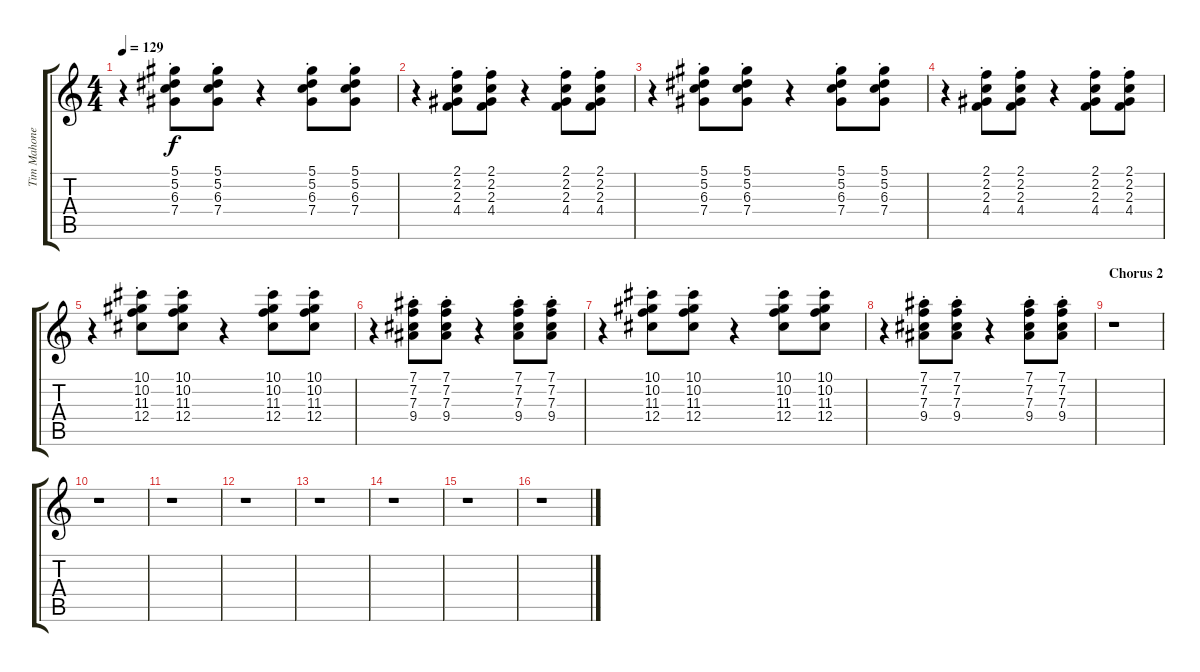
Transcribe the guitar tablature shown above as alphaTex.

\track ("Tim Mahoney - Lead" "Tim Mahone") {instrument acousticguitarsteel}
\staff {score tabs}
\tuning (Eb4 Bb3 Gb3 Db3 Ab2 Eb2) {hide}
\ts (4 4)
\tempo 129
\clef g2
\ks c
r.4{dy f} (5.1{st} 5.2{st} 6.3{st} 7.4{st}).8 (5.1{st} 5.2{st} 6.3{st} 7.4{st}).8 r.4 (5.1{st} 5.2{st} 6.3{st} 7.4{st}).8 (5.1{st} 5.2{st} 6.3{st} 7.4{st}).8 |
r.4 (2.1{st} 2.2{st} 2.3{st} 4.4{st}).8 (2.1{st} 2.2{st} 2.3{st} 4.4{st}).8 r.4 (2.1{st} 2.2{st} 2.3{st} 4.4{st}).8 (2.1{st} 2.2{st} 2.3{st} 4.4{st}).8 |
r.4 (5.1{st} 5.2{st} 6.3{st} 7.4{st}).8 (5.1{st} 5.2{st} 6.3{st} 7.4{st}).8 r.4 (5.1{st} 5.2{st} 6.3{st} 7.4{st}).8 (5.1{st} 5.2{st} 6.3{st} 7.4{st}).8 |
r.4 (2.1{st} 2.2{st} 2.3{st} 4.4{st}).8 (2.1{st} 2.2{st} 2.3{st} 4.4{st}).8 r.4 (2.1{st} 2.2{st} 2.3{st} 4.4{st}).8 (2.1{st} 2.2{st} 2.3{st} 4.4{st}).8 |
r.4 (10.1{st} 10.2{st} 11.3{st} 12.4{st}).8 (10.1{st} 10.2{st} 11.3{st} 12.4{st}).8 r.4 (10.1{st} 10.2{st} 11.3{st} 12.4{st}).8 (10.1{st} 10.2{st} 11.3{st} 12.4{st}).8 |
r.4 (7.1{st} 7.2{st} 7.3{st} 9.4{st}).8 (7.1{st} 7.2{st} 7.3{st} 9.4{st}).8 r.4 (7.1{st} 7.2{st} 7.3{st} 9.4{st}).8 (7.1{st} 7.2{st} 7.3{st} 9.4{st}).8 |
r.4 (10.1{st} 10.2{st} 11.3{st} 12.4{st}).8 (10.1{st} 10.2{st} 11.3{st} 12.4{st}).8 r.4 (10.1{st} 10.2{st} 11.3{st} 12.4{st}).8 (10.1{st} 10.2{st} 11.3{st} 12.4{st}).8 |
r.4 (7.1{st} 7.2{st} 7.3{st} 9.4{st}).8 (7.1{st} 7.2{st} 7.3{st} 9.4{st}).8 r.4 (7.1{st} 7.2{st} 7.3{st} 9.4{st}).8 (7.1{st} 7.2{st} 7.3{st} 9.4{st}).8 |
\section ("" "Chorus 2")
r.1 |
r.1 |
r.1 |
r.1 |
r.1 |
r.1 |
r.1 |
r.1
